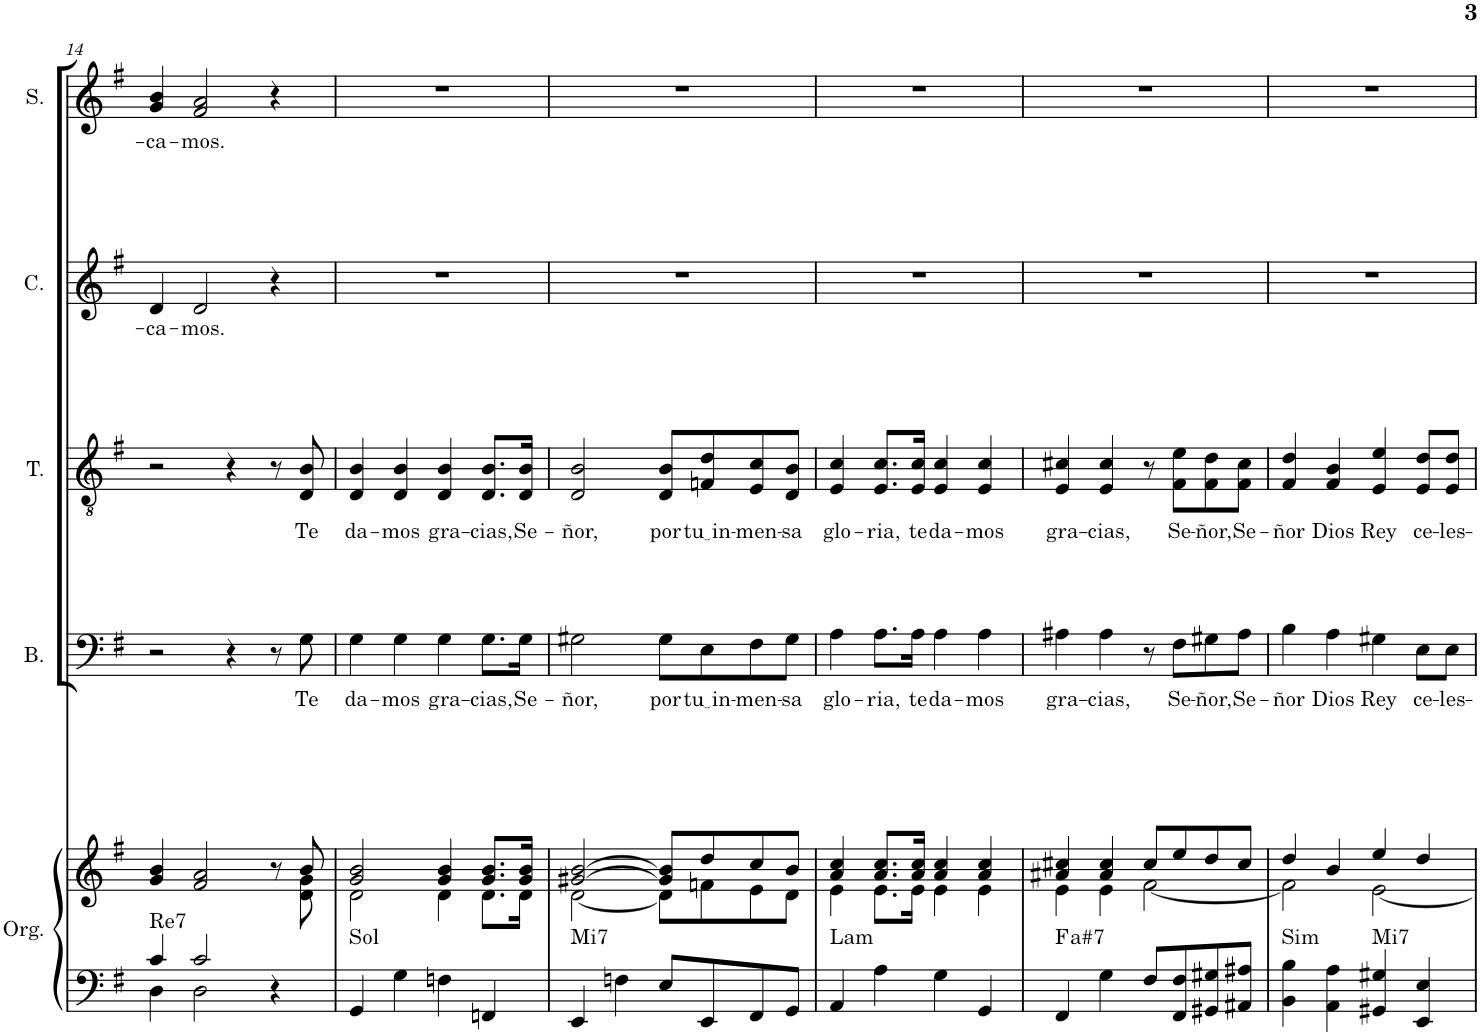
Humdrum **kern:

**kern	**kern	**harte	**kern	**text	**kern	**text	**kern	**text	**kern	**text
*part5	*part5	*part5	*part4	*part4	*part3	*part3	*part2	*part2	*part1	*part1
*staff6	*staff5	*	*staff4	*staff4	*staff3	*staff3	*staff2	*staff2	*staff1	*staff1
*I"Órgano	*	*	*I"Bajo	*	*I"Tenor	*	*I"Contralto	*	*I"Soprano	*
*	*	*	*I'B.	*	*I'T.	*	*I'C.	*	*I'S.	*
!!LO:PB:g=z
*clefF4	*clefG2	*	*clefF4	*	*clefGv2	*	*clefG2	*	*clefG2	*
*k[f#]	*k[f#]	*	*k[f#]	*	*k[f#]	*	*k[f#]	*	*k[f#]	*
*M4/4	*M4/4	*	*M4/4	*	*M4/4	*	*M4/4	*	*M4/4	*
=14	=14	=14	=14	=14	=14	=14	=14	=14	=14	=14
*^	*^	*	*	*	*	*	*	*	*	*
!	!	!	!	!LO:H:kt=Re7	!	!	!	!	!	!LO:LY:b	!	!LO:LY:b
4c/	4D\	4g/ 4b/	2..ryy	N	2r	.	2r	.	4d/	-ca-	4g/ 4b/	-ca-
!	!	!	!	!	!	!	!	!	!	!LO:LY:b	!	!LO:LY:b
2c/	2D\	2f#/ 2a/	.	.	.	.	.	.	2d/	-mos.	2f#/ 2a/	-mos.
.	.	.	.	.	4r	.	4r	.	.	.	.	.
4r	4ryy	8r	.	.	8r	.	8r	.	4r	.	4r	.
!	!	!	!	!	!	!LO:LY:b	!	!LO:LY:b	!	!	!	!
.	.	8b/	8d\ 8g\	.	8G\	Te	8D/ 8B/	Te	.	.	.	.
*v	*v	*	*	*	*	*	*	*	*	*	*	*
=15	=15	=15	=15	=15	=15	=15	=15	=15	=15	=15	=15
!	!	!	!LO:H:kt=Sol	!	!LO:LY:b	!	!LO:LY:b	!	!	!	!
4GG/	2g/ 2b/	2d\	N	4G\	da-	4D/ 4B/	da-	1r	.	1r	.
!	!	!	!	!	!LO:LY:b	!	!LO:LY:b	!	!	!	!
4G\	.	.	.	4G\	-mos	4D/ 4B/	-mos	.	.	.	.
!	!	!	!	!	!LO:LY:b	!	!LO:LY:b	!	!	!	!
4Fn\	4g/ 4b/	4d\	.	4G\	gra-	4D/ 4B/	gra-	.	.	.	.
!	!	!	!	!	!LO:LY:b	!	!LO:LY:b	!	!	!	!
4FFn/	8.g/ 8.b/L	8.d\L	.	8.G\L	-cias,	8.D/ 8.B/L	-cias,	.	.	.	.
!	!	!	!	!	!LO:LY:b	!	!LO:LY:b	!	!	!	!
.	16g/ 16b/Jk	16d\Jk	.	16G\Jk	Se-	16D/ 16B/Jk	Se-	.	.	.	.
=16	=16	=16	=16	=16	=16	=16	=16	=16	=16	=16	=16
!	!	!	!LO:H:kt=Mi7	!	!LO:LY:b	!	!LO:LY:b	!	!	!	!
4EE/	[2g#X/ [2b/	[2d\	N	2G#X\	-ñor,	2D/ 2B/	-ñor,	1r	.	1r	.
4Fn\	.	.	.	.	.	.	.	.	.	.	.
!	!	!	!	!	!LO:LY:b	!	!LO:LY:b	!	!	!	!
8E/L	8g#/] 8b/]L	8d\L]	.	8G#\L	por	8D/ 8B/L	por	.	.	.	.
!	!	!	!	!	!LO:LY:b	!	!LO:LY:b	!	!	!	!
8EE/	8dd/	8fn\	.	8E\	tu in	8Fn/ 8d/	tu in	.	.	.	.
!	!	!	!	!	!LO:LY:b	!	!LO:LY:b	!	!	!	!
8FF#/	8cc/	8e\	.	8F#\	-men-	8E/ 8c/	-men-	.	.	.	.
!	!	!	!	!	!LO:LY:b	!	!LO:LY:b	!	!	!	!
8GG/J	8b/J	8d\J	.	8G#\J	-sa	8D/ 8B/J	-sa	.	.	.	.
=17	=17	=17	=17	=17	=17	=17	=17	=17	=17	=17	=17
!	!	!	!LO:H:kt=Lam	!	!LO:LY:b	!	!LO:LY:b	!	!	!	!
4AA/	4a/ 4cc/	4e\	N	4A\	glo-	4E/ 4c/	glo-	1r	.	1r	.
!	!	!	!	!	!LO:LY:b	!	!LO:LY:b	!	!	!	!
4A\	8.a/ 8.cc/L	8.e\L	.	8.A\L	-ria,	8.E/ 8.c/L	-ria,	.	.	.	.
!	!	!	!	!	!LO:LY:b	!	!LO:LY:b	!	!	!	!
.	16a/ 16cc/Jk	16e\Jk	.	16A\Jk	te	16E/ 16c/Jk	te	.	.	.	.
!	!	!	!	!	!LO:LY:b	!	!LO:LY:b	!	!	!	!
4G\	4a/ 4cc/	4e\	.	4A\	da-	4E/ 4c/	da-	.	.	.	.
!	!	!	!	!	!LO:LY:b	!	!LO:LY:b	!	!	!	!
4GG/	4a/ 4cc/	4e\	.	4A\	-mos	4E/ 4c/	-mos	.	.	.	.
=18	=18	=18	=18	=18	=18	=18	=18	=18	=18	=18	=18
!	!	!	!LO:H:kt=a#	!	!LO:LY:b	!	!LO:LY:b	!	!	!	!
4FF#/	4a#X/ 4cc#X/	4e\	.	4A#X\	gra-	4E/ 4c#X/	gra-	1r	.	1r	.
!	!	!	!	!	!LO:LY:b	!	!LO:LY:b	!	!	!	!
4G\	4a#/ 4cc#/	4e\	.	4A#\	-cias,	4E/ 4c#/	-cias,	.	.	.	.
8F#/L	8cc#/L	[2f#\	.	8r	.	8r	.	.	.	.	.
!	!	!	!	!	!LO:LY:b	!	!LO:LY:b	!	!	!	!
8FF#/ 8F#/	8ee/	.	.	8F#\L	Se-	8F#\ 8e\L	Se-	.	.	.	.
!	!	!	!	!	!LO:LY:b	!	!LO:LY:b	!	!	!	!
8GG#X/ 8G#X/	8dd/	.	.	8G#X\	-ñor,	8F#\ 8d\	-ñor,	.	.	.	.
!	!	!	!	!	!LO:LY:b	!	!LO:LY:b	!	!	!	!
8AA#X/ 8A#X/J	8cc#/J	.	.	8A#\J	Se-	8F#\ 8c#\J	Se-	.	.	.	.
=19	=19	=19	=19	=19	=19	=19	=19	=19	=19	=19	=19
!	!	!	!LO:H:kt=Sim	!	!LO:LY:b	!	!LO:LY:b	!	!	!	!
4BB\ 4B\	4dd/	2f#\]	N	4B\	-ñor	4F#/ 4d/	-ñor	1r	.	1r	.
!	!	!	!	!	!LO:LY:b	!	!LO:LY:b	!	!	!	!
4AA\ 4A\	4b/	.	.	4A\	Dios	4F#/ 4B/	Dios	.	.	.	.
!	!	!	!LO:H:kt=Mi7	!	!LO:LY:b	!	!LO:LY:b	!	!	!	!
4GG#X/ 4G#X/	4ee/	[2e\	N	4G#X\	Rey	4E/ 4e/	Rey	.	.	.	.
!	!	!	!	!	!LO:LY:b	!	!LO:LY:b	!	!	!	!
4EE/ 4E/	4dd/	.	.	8E\L	ce-	8E/ 8d/L	ce-	.	.	.	.
!	!	!	!	!	!LO:LY:b	!	!LO:LY:b	!	!	!	!
.	.	.	.	8E\J	-les-	8E/ 8d/J	-les-	.	.	.	.
*	*v	*v	*	*	*	*	*	*	*	*	*
=	=	=	=	=	=	=	=	=	=	=
*-	*-	*-	*-	*-	*-	*-	*-	*-	*-	*-
